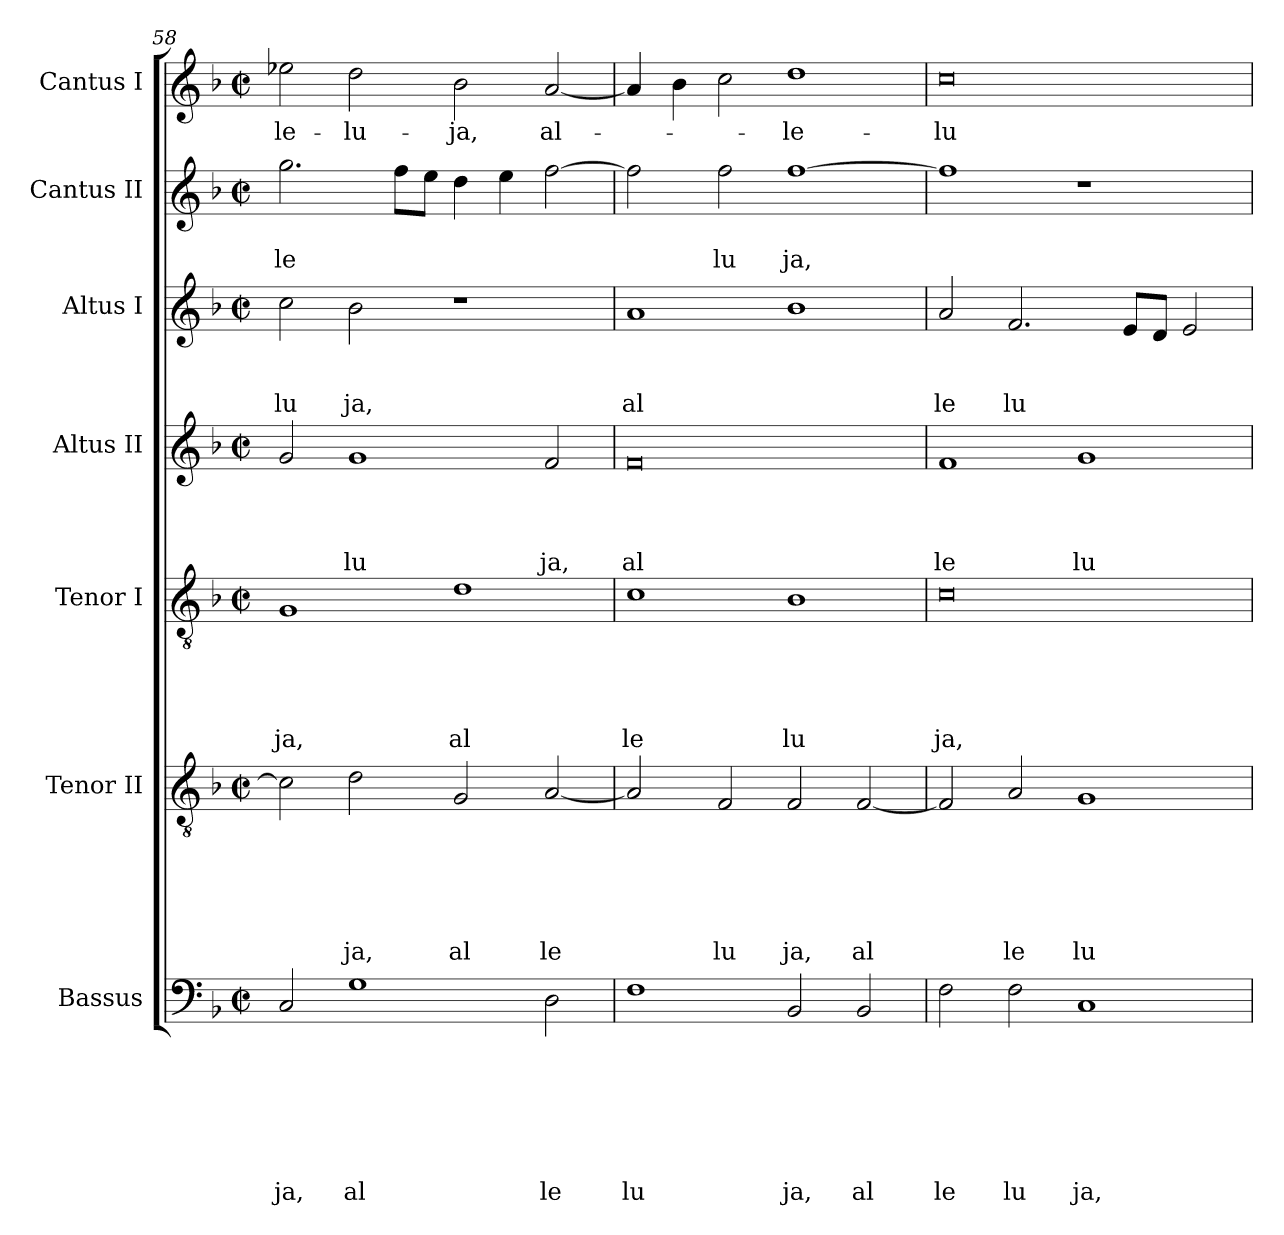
**kern	**text	**text	**text	**text	**text	**text	**text	**kern	**text	**text	**text	**text	**text	**text	**kern	**text	**text	**text	**text	**text	**kern	**text	**text	**text	**text	**kern	**text	**text	**text	**kern	**text	**text	**kern	**text
*part7	*part7	*part7	*part7	*part7	*part7	*part7	*part7	*part6	*part6	*part6	*part6	*part6	*part6	*part6	*part5	*part5	*part5	*part5	*part5	*part5	*part4	*part4	*part4	*part4	*part4	*part3	*part3	*part3	*part3	*part2	*part2	*part2	*part1	*part1
*staff7	*staff7	*staff7	*staff7	*staff7	*staff7	*staff7	*staff7	*staff6	*staff6	*staff6	*staff6	*staff6	*staff6	*staff6	*staff5	*staff5	*staff5	*staff5	*staff5	*staff5	*staff4	*staff4	*staff4	*staff4	*staff4	*staff3	*staff3	*staff3	*staff3	*staff2	*staff2	*staff2	*staff1	*staff1
*I"Bassus	*	*	*	*	*	*	*	*I"Tenor II	*	*	*	*	*	*	*I"Tenor I	*	*	*	*	*	*I"Altus II	*	*	*	*	*I"Altus I	*	*	*	*I"Cantus II	*	*	*I"Cantus I	*
*clefF4	*	*	*	*	*	*	*	*clefGv2	*	*	*	*	*	*	*clefGv2	*	*	*	*	*	*clefG2	*	*	*	*	*clefG2	*	*	*	*clefG2	*	*	*clefG2	*
*k[b-]	*	*	*	*	*	*	*	*k[b-]	*	*	*	*	*	*	*k[b-]	*	*	*	*	*	*k[b-]	*	*	*	*	*k[b-]	*	*	*	*k[b-]	*	*	*k[b-]	*
*F:	*	*	*	*	*	*	*	*F:	*	*	*	*	*	*	*F:	*	*	*	*	*	*F:	*	*	*	*	*F:	*	*	*	*F:	*	*	*F:	*
*M2/2	*	*	*	*	*	*	*	*M2/2	*	*	*	*	*	*	*M2/2	*	*	*	*	*	*M2/2	*	*	*	*	*M2/2	*	*	*	*M2/2	*	*	*M2/2	*
*met(c|)	*	*	*	*	*	*	*	*met(c|)	*	*	*	*	*	*	*met(c|)	*	*	*	*	*	*met(c|)	*	*	*	*	*met(c|)	*	*	*	*met(c|)	*	*	*met(c|)	*
=58	=58	=58	=58	=58	=58	=58	=58	=58	=58	=58	=58	=58	=58	=58	=58	=58	=58	=58	=58	=58	=58	=58	=58	=58	=58	=58	=58	=58	=58	=58	=58	=58	=58	=58
!	!	!	!	!	!	!	!LO:LY:b	!	!	!	!	!	!	!	!	!	!	!	!	!LO:LY:b	!	!	!	!	!	!	!	!	!LO:LY:b	!	!	!LO:LY:b	!	!LO:LY:b
2C/	.	.	.	.	.	.	ja,	2c\]	.	.	.	.	.	.	1G	.	.	.	.	-ja,	2g/	.	.	.	.	2cc\	.	.	lu	2.gg\	.	le	2ee-X\	-le-
!	!	!	!	!	!	!	!LO:LY:b	!	!	!	!	!	!	!LO:LY:b	!	!	!	!	!	!	!	!	!	!	!LO:LY:b	!	!	!	!LO:LY:b	!	!	!	!	!LO:LY:b
1G	.	.	.	.	.	.	al	2d\	.	.	.	.	.	ja,	.	.	.	.	.	.	1g	.	.	.	lu	2b-\	.	.	ja,	.	.	.	2dd\	-lu-
.	.	.	.	.	.	.	.	.	.	.	.	.	.	.	.	.	.	.	.	.	.	.	.	.	.	.	.	.	.	8ff\L	.	.	.	.
.	.	.	.	.	.	.	.	.	.	.	.	.	.	.	.	.	.	.	.	.	.	.	.	.	.	.	.	.	.	8ee\J	.	.	.	.
!	!	!	!	!	!	!	!	!	!	!	!	!	!	!LO:LY:b	!	!	!	!	!	!LO:LY:b	!	!	!	!	!	!	!	!	!	!	!	!	!	!LO:LY:b
.	.	.	.	.	.	.	.	2G/	.	.	.	.	.	al	1d	.	.	.	.	al	.	.	.	.	.	1r	.	.	.	4dd\	.	.	2b-\	-ja,
.	.	.	.	.	.	.	.	.	.	.	.	.	.	.	.	.	.	.	.	.	.	.	.	.	.	.	.	.	.	4ee\	.	.	.	.
!	!	!	!	!	!	!	!LO:LY:b	!	!	!	!	!	!	!LO:LY:b	!	!	!	!	!	!	!	!	!	!	!LO:LY:b	!	!	!	!	!	!	!	!	!LO:LY:b
2D\	.	.	.	.	.	.	le	[<2A/	.	.	.	.	.	le	.	.	.	.	.	.	2f/	.	.	.	ja,	.	.	.	.	[>2ff\	.	.	[<2a/	al-
=59	=59	=59	=59	=59	=59	=59	=59	=59	=59	=59	=59	=59	=59	=59	=59	=59	=59	=59	=59	=59	=59	=59	=59	=59	=59	=59	=59	=59	=59	=59	=59	=59	=59	=59
!	!	!	!	!	!	!	!LO:LY:b	!	!	!	!	!	!	!	!	!	!	!	!	!LO:LY:b	!	!	!	!	!LO:LY:b	!	!	!	!LO:LY:b	!	!	!	!	!
1F	.	.	.	.	.	.	lu	2A/]	.	.	.	.	.	.	1c	.	.	.	.	le	0f	.	.	.	al	1a	.	.	al	2ff\]	.	.	4a/]	.
.	.	.	.	.	.	.	.	.	.	.	.	.	.	.	.	.	.	.	.	.	.	.	.	.	.	.	.	.	.	.	.	.	4b-\	.
!	!	!	!	!	!	!	!	!	!	!	!	!	!	!LO:LY:b	!	!	!	!	!	!	!	!	!	!	!	!	!	!	!	!	!	!LO:LY:b	!	!
.	.	.	.	.	.	.	.	2F/	.	.	.	.	.	lu	.	.	.	.	.	.	.	.	.	.	.	.	.	.	.	2ff\	.	lu	2cc\	.
!	!	!	!	!	!	!	!LO:LY:b	!	!	!	!	!	!	!LO:LY:b	!	!	!	!	!	!LO:LY:b	!	!	!	!	!	!	!	!	!	!	!	!LO:LY:b	!	!LO:LY:b
2BB-/	.	.	.	.	.	.	ja,	2F/	.	.	.	.	.	ja,	1B-	.	.	.	.	lu	.	.	.	.	.	1b-	.	.	.	[>1ff	.	ja,	1dd	-le-
!	!	!	!	!	!	!	!LO:LY:b	!	!	!	!	!	!	!LO:LY:b	!	!	!	!	!	!	!	!	!	!	!	!	!	!	!	!	!	!	!	!
2BB-/	.	.	.	.	.	.	al	[<2F/	.	.	.	.	.	al	.	.	.	.	.	.	.	.	.	.	.	.	.	.	.	.	.	.	.	.
=60	=60	=60	=60	=60	=60	=60	=60	=60	=60	=60	=60	=60	=60	=60	=60	=60	=60	=60	=60	=60	=60	=60	=60	=60	=60	=60	=60	=60	=60	=60	=60	=60	=60	=60
!	!	!	!	!	!	!	!LO:LY:b	!	!	!	!	!	!	!	!	!	!	!	!	!LO:LY:b	!	!	!	!	!LO:LY:b	!	!	!	!LO:LY:b	!	!	!	!	!LO:LY:b
2F\	.	.	.	.	.	.	le	2F/]	.	.	.	.	.	.	0c	.	.	.	.	ja,	1f	.	.	.	le	2a/	.	.	le	1ff]	.	.	0cc	-lu-
!	!	!	!	!	!	!	!LO:LY:b	!	!	!	!	!	!	!LO:LY:b	!	!	!	!	!	!	!	!	!	!	!	!	!	!	!LO:LY:b	!	!	!	!	!
2F\	.	.	.	.	.	.	lu	2A/	.	.	.	.	.	le	.	.	.	.	.	.	.	.	.	.	.	2.f/	.	.	lu	.	.	.	.	.
!	!	!	!	!	!	!	!LO:LY:b	!	!	!	!	!	!	!LO:LY:b	!	!	!	!	!	!	!	!	!	!	!LO:LY:b	!	!	!	!	!	!	!	!	!
1C	.	.	.	.	.	.	ja,	1G	.	.	.	.	.	lu	.	.	.	.	.	.	1g	.	.	.	lu	.	.	.	.	1r	.	.	.	.
.	.	.	.	.	.	.	.	.	.	.	.	.	.	.	.	.	.	.	.	.	.	.	.	.	.	8e/L	.	.	.	.	.	.	.	.
.	.	.	.	.	.	.	.	.	.	.	.	.	.	.	.	.	.	.	.	.	.	.	.	.	.	8d/J	.	.	.	.	.	.	.	.
.	.	.	.	.	.	.	.	.	.	.	.	.	.	.	.	.	.	.	.	.	.	.	.	.	.	2e/	.	.	.	.	.	.	.	.
=	=	=	=	=	=	=	=	=	=	=	=	=	=	=	=	=	=	=	=	=	=	=	=	=	=	=	=	=	=	=	=	=	=	=
*-	*-	*-	*-	*-	*-	*-	*-	*-	*-	*-	*-	*-	*-	*-	*-	*-	*-	*-	*-	*-	*-	*-	*-	*-	*-	*-	*-	*-	*-	*-	*-	*-	*-	*-
